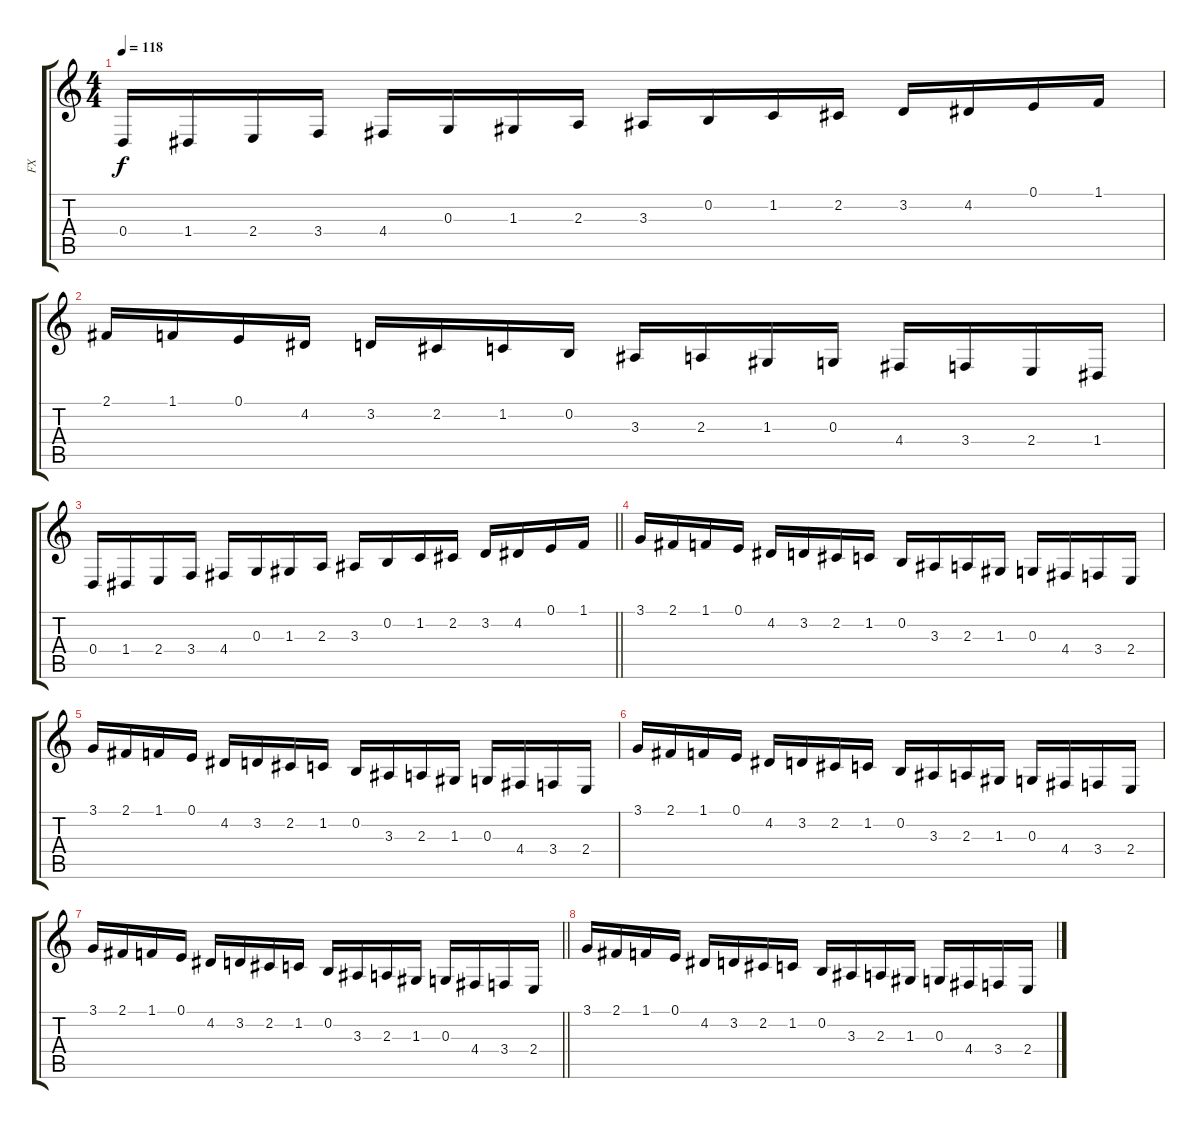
\track ("FX" "FX") {instrument lead8bassandlead}
\staff {score tabs}
\tuning (E4 B3 G3 D3 A2 E2) {hide}
\ts (4 4)
\tempo 118
\clef g2
\ks c
0.4.16{dy f} 1.4.16 2.4.16 3.4.16 4.4.16 0.3.16 1.3.16 2.3.16 3.3.16 0.2.16 1.2.16 2.2.16 3.2.16 4.2.16 0.1.16 1.1.16 |
2.1.16 1.1.16 0.1.16 4.2.16 3.2.16 2.2.16 1.2.16 0.2.16 3.3.16 2.3.16 1.3.16 0.3.16 4.4.16 3.4.16 2.4.16 1.4.16 |
\barLineRight lightlight
0.4.16 1.4.16 2.4.16 3.4.16 4.4.16 0.3.16 1.3.16 2.3.16 3.3.16 0.2.16 1.2.16 2.2.16 3.2.16 4.2.16 0.1.16 1.1.16 |
3.1.16 2.1.16 1.1.16 0.1.16 4.2.16 3.2.16 2.2.16 1.2.16 0.2.16 3.3.16 2.3.16 1.3.16 0.3.16 4.4.16 3.4.16 2.4.16 |
3.1.16 2.1.16 1.1.16 0.1.16 4.2.16 3.2.16 2.2.16 1.2.16 0.2.16 3.3.16 2.3.16 1.3.16 0.3.16 4.4.16 3.4.16 2.4.16 |
3.1.16 2.1.16 1.1.16 0.1.16 4.2.16 3.2.16 2.2.16 1.2.16 0.2.16 3.3.16 2.3.16 1.3.16 0.3.16 4.4.16 3.4.16 2.4.16 |
\barLineRight lightlight
3.1.16 2.1.16 1.1.16 0.1.16 4.2.16 3.2.16 2.2.16 1.2.16 0.2.16 3.3.16 2.3.16 1.3.16 0.3.16 4.4.16 3.4.16 2.4.16 |
3.1.16 2.1.16 1.1.16 0.1.16 4.2.16 3.2.16 2.2.16 1.2.16 0.2.16 3.3.16 2.3.16 1.3.16 0.3.16 4.4.16 3.4.16 2.4.16
